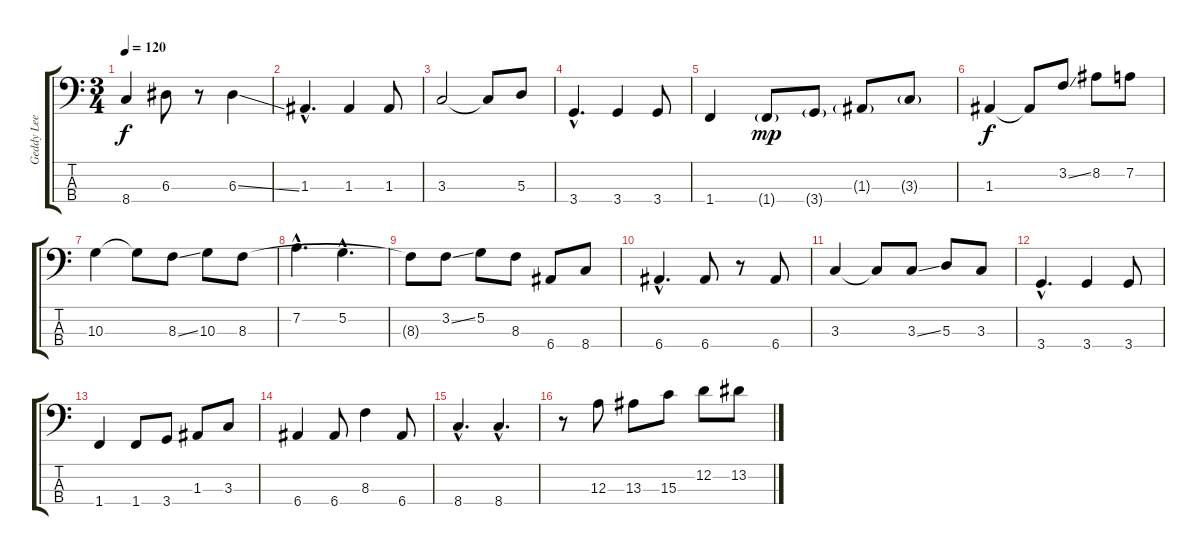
\track ("Geddy Lee" "Geddy Lee") {instrument electricbassfinger}
\staff {score tabs}
\tuning (G2 D2 A1 E1) {hide}
\ts (3 4)
\tempo 120
\clef f4
\ks c
8.4{t}.4{dy f} 6.3.8 r.8 6.3{ss}.4 |
1.3{hac}.4{d} 1.3.4 1.3.8 |
3.3.2 3.3{t}.8 5.3.8 |
3.4{hac}.4{d} 3.4.4 3.4.8 |
1.4.4 1.4{g}.8{dy mp} 3.4{g}.8 1.3{g}.8 3.3{g}.8 |
1.3.4{dy f} 1.3{t}.8 3.2{ss}.8 8.2.8 7.2.8 |
10.3.4 10.3{t}.8 8.3{ss}.8 10.3.8 8.3.8 |
7.2{hac}.4{d} 5.2{hac}.4{d} |
8.3{t}.8 3.2{ss}.8 5.2.8 8.3.8 6.4.8 8.4.8 |
6.4{hac}.4{d} 6.4.8 r.8 6.4.8 |
3.3.4 3.3{t}.8 3.3{ss}.8 5.3.8 3.3.8 |
3.4{hac}.4{d} 3.4.4 3.4.8 |
1.4.4 1.4.8 3.4.8 1.3.8 3.3.8 |
6.4.4 6.4.8 8.3.4 6.4.8 |
8.4{hac}.4{d} 8.4{hac}.4{d} |
r.8 12.3.8 13.3.8 15.3.8 12.2.8 13.2.8
